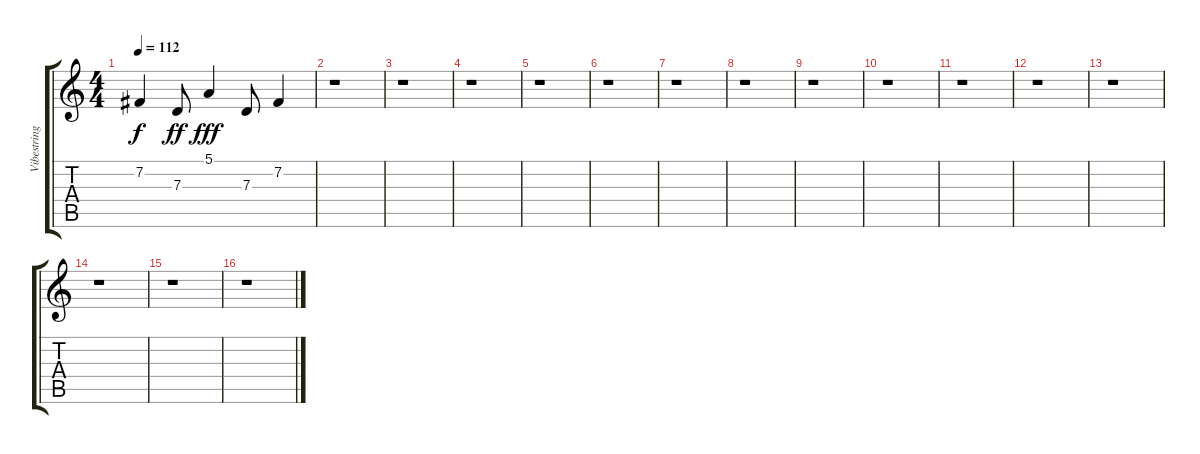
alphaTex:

\track ("Vibestring" "Vibestring") {instrument pad1newage}
\staff {score tabs}
\tuning (E4 B3 G3 D3 A2 E2) {hide}
\ts (4 4)
\tempo 112
\clef g2
\ks c
7.2{t}.4{dy f} 7.3.8{dy ff} 5.1.4{dy fff} 7.3.8 7.2.4 |
r.1 |
r.1 |
r.1 |
r.1 |
r.1 |
r.1 |
r.1 |
r.1 |
r.1 |
r.1 |
r.1 |
r.1 |
r.1 |
r.1 |
r.1
